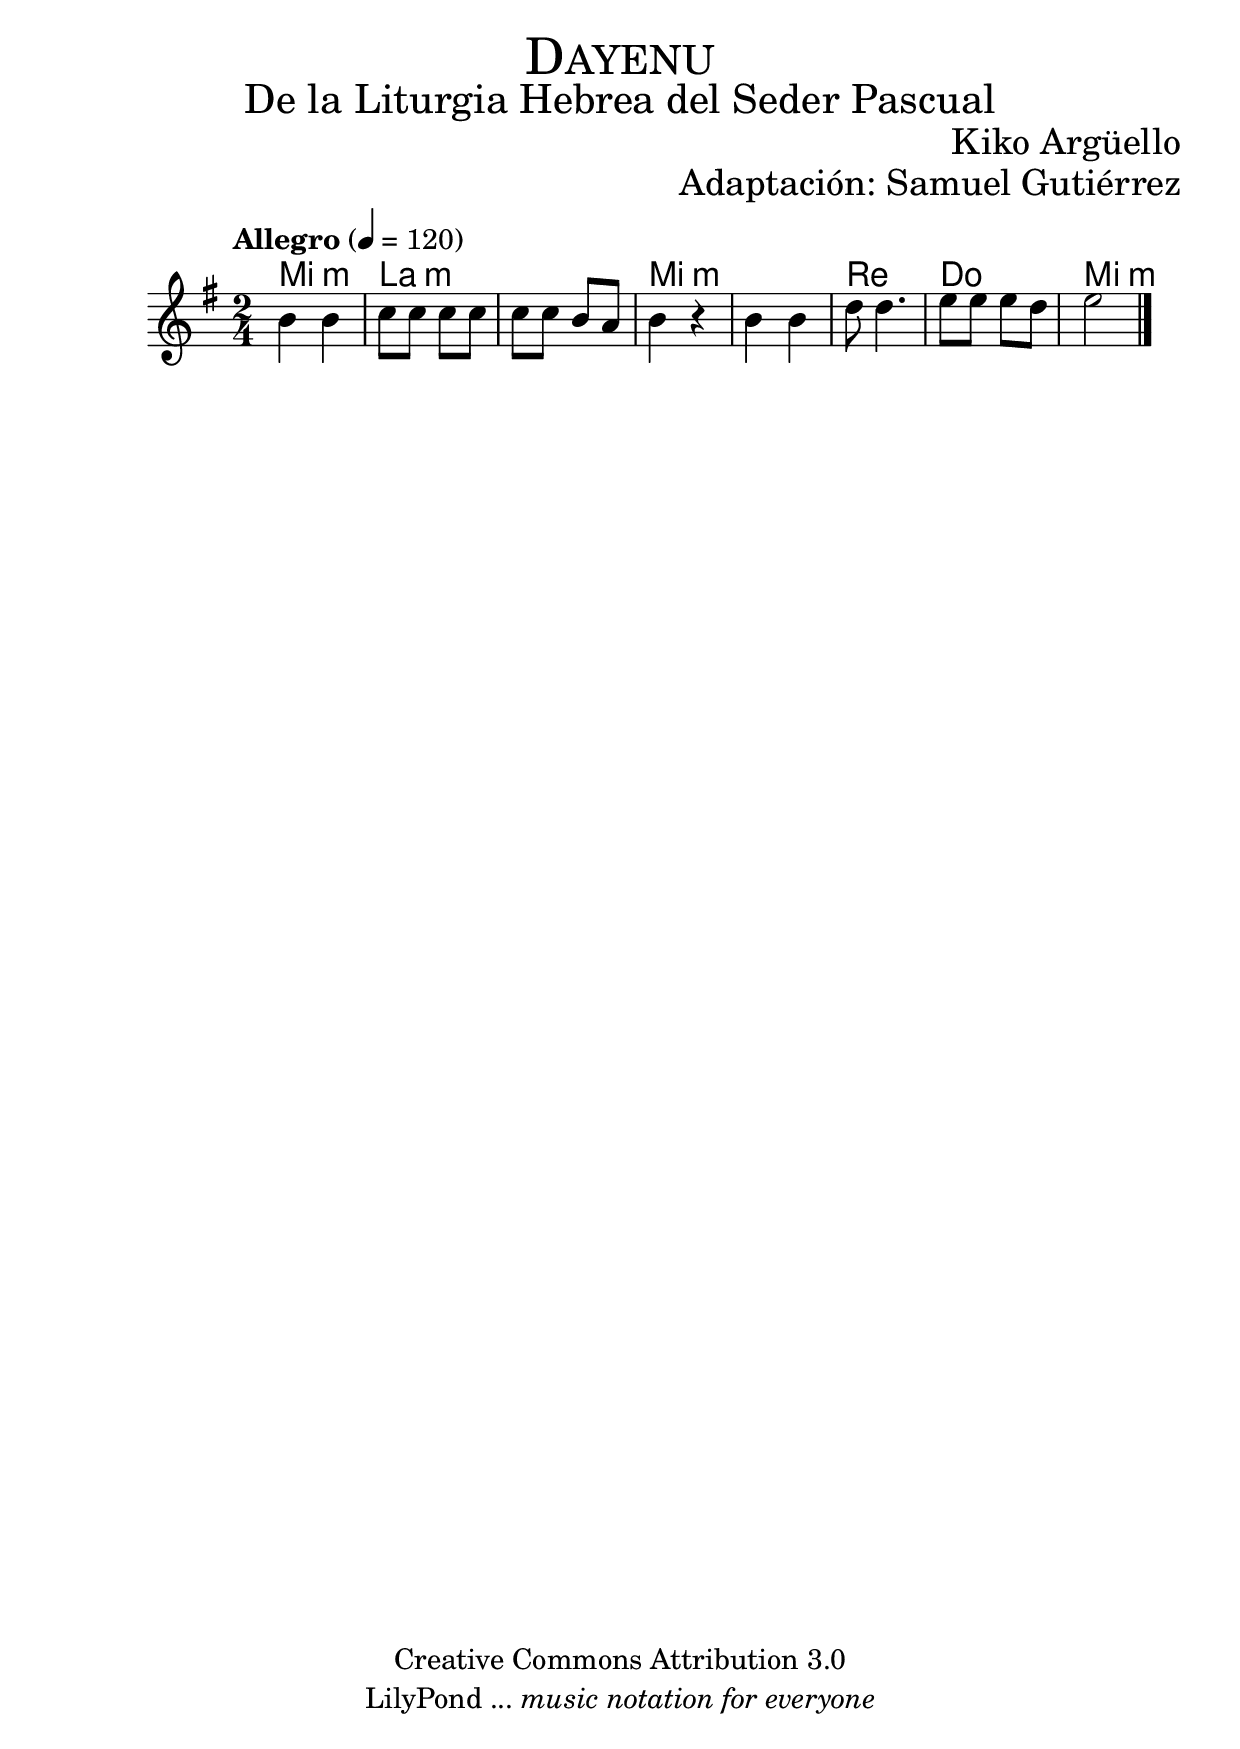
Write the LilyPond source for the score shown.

% ****************************************************************
%	Dayenu - Flauta
%	by serach.sam@
% ****************************************************************
\language "espanol"
\version "2.23.2"

% --- Includes
%\include "texto.ily"

% --- Tamaño del pentagrama
#(set-global-staff-size 25)

% --- Parametro globales
global = {  \tempo "Allegro" 4 = 120 \clef treble \key mi \minor \time 2/4 s2*8 \bar "|." }

% --- Cabecera
\markup { \fill-line { \center-column { \fontsize #5 \smallCaps "Dayenu" \fontsize #3 "De la Liturgia Hebrea del Seder Pascual" } } }
\markup { \fill-line { " " \center-column { \fontsize #2 "Kiko Argüello" \small "" } } }
\markup { \fill-line { "" \right-column { \fontsize #2 "Adaptación: Samuel Gutiérrez"  } } }

\header {
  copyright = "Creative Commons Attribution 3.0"
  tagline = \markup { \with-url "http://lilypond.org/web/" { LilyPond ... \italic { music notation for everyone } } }
  breakbefore = ##t
}

% --- Musica
instrumento = \relative do'' {
  %\compressEmptyMeasures
  %Escribir la musica aqui...
  si4 si	| %1
  do8 do do do	| %2
  do8 do si la	| %3
  si4 r4	| %4
  si4 si	| %5
  re8 re4.	| %6
  mi8 mi mi re	| %7
  mi2		| %8
}

% --- Acordes
acordes = \new ChordNames {
  \set chordChanges = ##t
  \italianChords
  \chordmode {
    mi2:m la1:m mi2:m
    mi2:m re2 do2 mi1:m
  }
}

% --- Partitura
\score {
  <<
    \acordes
    \new Staff {
      <<
        %\set Staff.midiInstrument = #"piano"
        \global
        \instrumento
      >>
    }
  >>
  \midi {}
  \layout {}
}

% --- Pagina
\paper {
  #( set-default-paper-size "letter" )
}

%{
convert-ly (GNU LilyPond) 2.19.83  convert-ly: Procesando «»...
Aplicando la conversión:     El documento no ha cambiado.
%}
